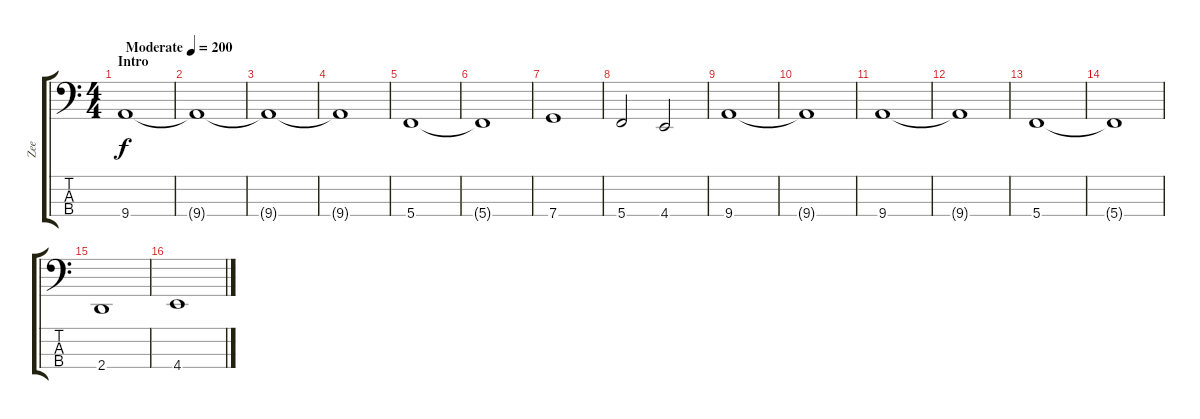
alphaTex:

\track ("Zee" "Zee") {instrument electricbassfinger}
\staff {score tabs}
\tuning (F2 C2 G1 C1) {hide}
\ts (4 4)
\section ("" "Intro")
\tempo (200 "Moderate")
\clef f4
\ks c
9.4.1{dy f instrument electricbassfinger} |
9.4{t}.1 |
9.4{t}.1 |
9.4{t}.1 |
5.4.1 |
5.4{t}.1 |
7.4.1 |
5.4.2 4.4.2 |
9.4.1 |
9.4{t}.1 |
9.4.1 |
9.4{t}.1 |
5.4.1 |
5.4{t}.1 |
2.4.1 |
4.4.1
